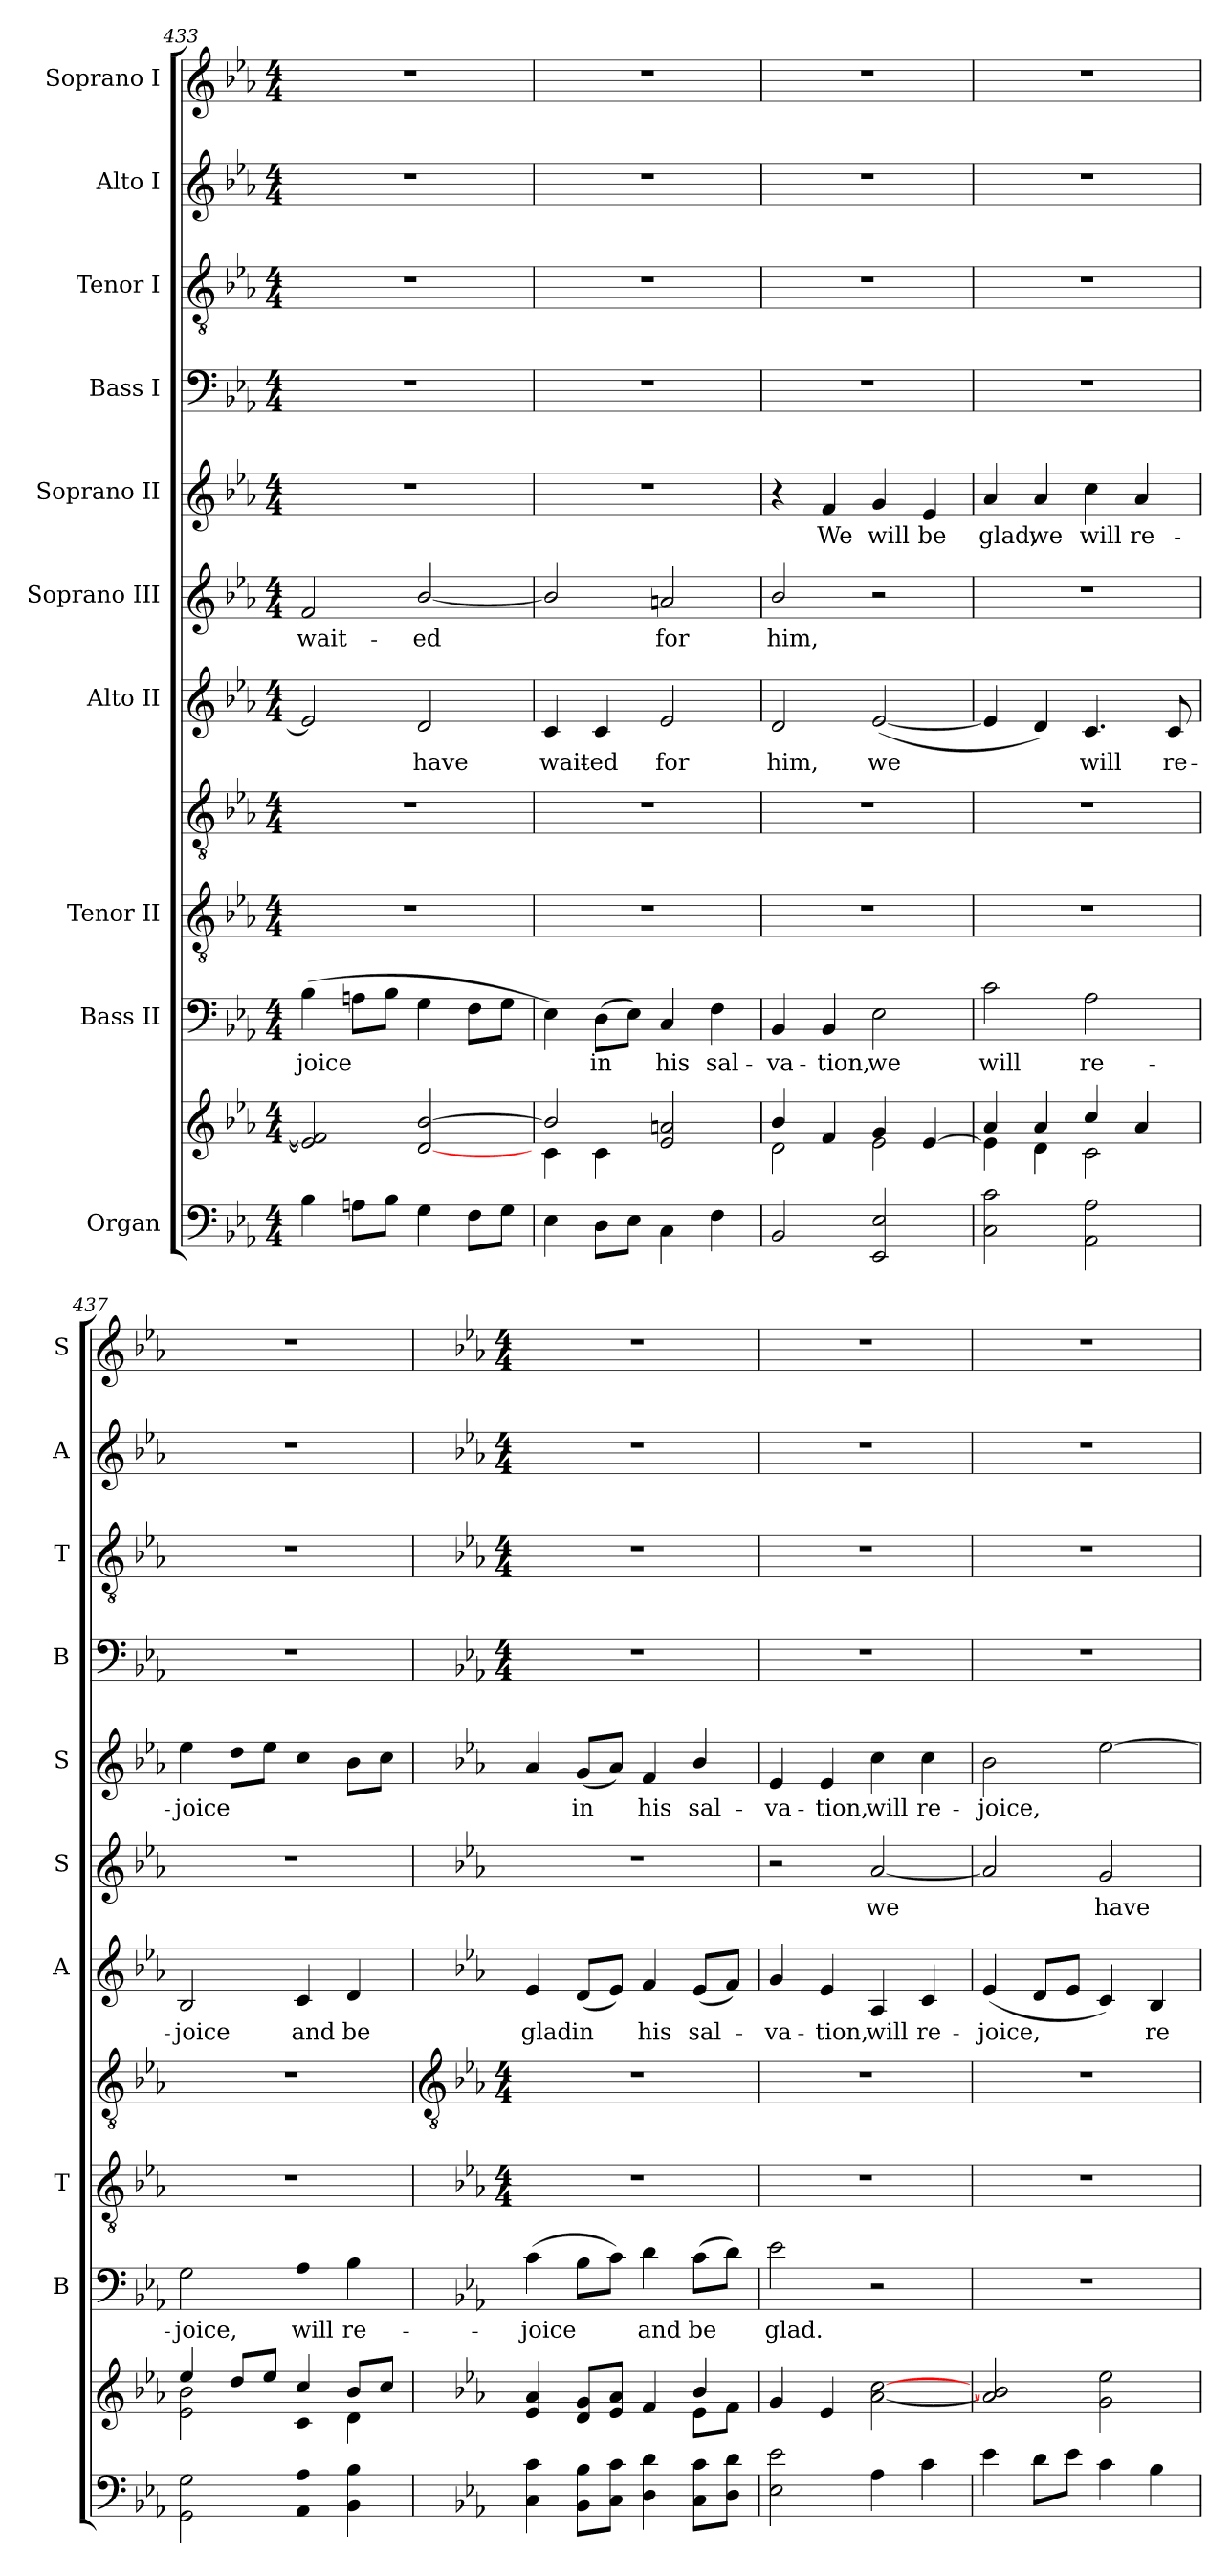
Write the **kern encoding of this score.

**kern	**kern	**kern	**text	**kern	**kern	**kern	**text	**kern	**text	**kern	**text	**kern	**kern	**kern	**kern
*part10	*part10	*part9	*part9	*part8	*part8	*part7	*part7	*part6	*part6	*part5	*part5	*part4	*part3	*part2	*part1
*staff12	*staff11	*staff10	*staff10	*staff9	*staff8	*staff7	*staff7	*staff6	*staff6	*staff5	*staff5	*staff4	*staff3	*staff2	*staff1
*I"Organ	*	*I"Bass II	*	*I"Tenor II	*	*I"Alto II	*	*I"Soprano III	*	*I"Soprano II	*	*I"Bass I	*I"Tenor I	*I"Alto I	*I"Soprano I
*	*	*I'B	*	*I'T	*	*I'A	*	*I'S	*	*I'S	*	*I'B	*I'T	*I'A	*I'S
*clefF4	*clefG2	*clefF4	*	*clefGv2	*clefGv2	*clefG2	*	*clefG2	*	*clefG2	*	*clefF4	*clefGv2	*clefG2	*clefG2
*k[b-e-a-]	*k[b-e-a-]	*k[b-e-a-]	*	*k[b-e-a-]	*k[b-e-a-]	*k[b-e-a-]	*	*k[b-e-a-]	*	*k[b-e-a-]	*	*k[b-e-a-]	*k[b-e-a-]	*k[b-e-a-]	*k[b-e-a-]
*E-:	*E-:	*E-:	*	*E-:	*E-:	*E-:	*	*E-:	*	*E-:	*	*E-:	*E-:	*E-:	*E-:
*M4/4	*M4/4	*M4/4	*	*M4/4	*M4/4	*M4/4	*	*M4/4	*	*M4/4	*	*M4/4	*M4/4	*M4/4	*M4/4
=433	=433	=433	=433	=433	=433	=433	=433	=433	=433	=433	=433	=433	=433	=433	=433
*	*^	*	*	*	*	*	*	*	*	*	*	*	*	*	*
!	!	!	!	!LO:LY:b	!	!	!	!	!	!LO:LY:b	!	!	!	!	!	!
4B-\	2ryy	2e-/] 2f/]	(>4B-	-joice	1r	1r	2e-]	.	2f	wait-	1r	.	1r	1r	1r	1r
8An\L	.	.	8AnL	.	.	.	.	.	.	.	.	.	.	.	.	.
8B-\J	.	.	8B-J	.	.	.	.	.	.	.	.	.	.	.	.	.
!	!	!	!	!	!	!	!	!LO:LY:b	!	!LO:LY:b	!	!	!	!	!	!
4G\	[2d/ [2b-/	2ryy	4G	.	.	.	2d	have	[2b-/	-ed	.	.	.	.	.	.
8F\L	.	.	8FL	.	.	.	.	.	.	.	.	.	.	.	.	.
8G\J	.	.	8GJ	.	.	.	.	.	.	.	.	.	.	.	.	.
=434	=434	=434	=434	=434	=434	=434	=434	=434	=434	=434	=434	=434	=434	=434	=434	=434
!	!	!	!	!	!	!	!	!LO:LY:b	!	!	!	!	!	!	!	!
4E-\	2b-/]	4c\	4E-)	.	1r	1r	4c	wait-	2b-/]	.	1r	.	1r	1r	1r	1r
!	!	!	!	!LO:LY:b	!	!	!	!LO:LY:b	!	!	!	!	!	!	!	!
8D\L	.	4c\	(>8DL	in	.	.	4c	-ed	.	.	.	.	.	.	.	.
8E-\J	.	.	8E-J)	.	.	.	.	.	.	.	.	.	.	.	.	.
!	!	!	!	!LO:LY:b	!	!	!	!LO:LY:b	!	!LO:LY:b	!	!	!	!	!	!
4C\	2e-/ 2an/	2ryy	4C	his	.	.	2e-	for	2an	for	.	.	.	.	.	.
!	!	!	!	!LO:LY:b	!	!	!	!	!	!	!	!	!	!	!	!
4F\	.	.	4F	sal-	.	.	.	.	.	.	.	.	.	.	.	.
=435	=435	=435	=435	=435	=435	=435	=435	=435	=435	=435	=435	=435	=435	=435	=435	=435
!	!	!	!	!LO:LY:b	!	!	!	!LO:LY:b	!	!LO:LY:b	!	!	!	!	!	!
2BB-/	4b-/	2d\	4BB-	-va-	1r	1r	2d	him,	2b-/	him,	4r	.	1r	1r	1r	1r
!	!	!	!	!LO:LY:b	!	!	!	!	!	!	!	!LO:LY:b	!	!	!	!
.	4f/	.	4BB-	-tion,	.	.	.	.	.	.	4f	We	.	.	.	.
!	!	!	!	!LO:LY:b	!	!	!	!LO:LY:b	!	!	!	!LO:LY:b	!	!	!	!
2EE-/ 2E-/	4g/	2e-\	2E-	we	.	.	(<[2e-	we	2r	.	4g	will	.	.	.	.
!	!	!	!	!	!	!	!	!	!	!	!	!LO:LY:b	!	!	!	!
.	[4e-/	.	.	.	.	.	.	.	.	.	4e-	be	.	.	.	.
=436	=436	=436	=436	=436	=436	=436	=436	=436	=436	=436	=436	=436	=436	=436	=436	=436
!	!	!	!	!LO:LY:b	!	!	!	!	!	!	!	!LO:LY:b	!	!	!	!
2C 2c	4a-/	4e-\]	2c	will	1r	1r	4e-]	.	1r	.	4a-	glad,	1r	1r	1r	1r
!	!	!	!	!	!	!	!	!	!	!	!	!LO:LY:b	!	!	!	!
.	4a-/	4d\	.	.	.	.	4d)	.	.	.	4a-	we	.	.	.	.
!	!	!	!	!LO:LY:b	!	!	!	!LO:LY:b	!	!	!	!LO:LY:b	!	!	!	!
2AA- 2A-	4cc/	2c\	2A-	re-	.	.	4.c	will	.	.	4cc	will	.	.	.	.
!	!	!	!	!	!	!	!	!	!	!	!	!LO:LY:b	!	!	!	!
.	4a-/	.	.	.	.	.	.	.	.	.	4a-	re-	.	.	.	.
!	!	!	!	!	!	!	!	!LO:LY:b	!	!	!	!	!	!	!	!
.	.	.	.	.	.	.	8c	re-	.	.	.	.	.	.	.	.
=437	=437	=437	=437	=437	=437	=437	=437	=437	=437	=437	=437	=437	=437	=437	=437	=437
!	!	!	!	!LO:LY:b	!	!	!	!LO:LY:b	!	!	!	!LO:LY:b	!	!	!	!
2GG\ 2G\	4ee-/	2e-\ 2b-\	2G	-joice,	1r	1r	2B-	-joice	1r	.	4ee-	-joice	1r	1r	1r	1r
.	8dd/L	.	.	.	.	.	.	.	.	.	8ddL	.	.	.	.	.
.	8ee-/J	.	.	.	.	.	.	.	.	.	8ee-J	.	.	.	.	.
!	!	!	!	!LO:LY:b	!	!	!	!LO:LY:b	!	!	!	!	!	!	!	!
4AA- 4A-	4cc/	4c\	4A-	will	.	.	4c	and	.	.	4cc	.	.	.	.	.
!	!	!	!	!LO:LY:b	!	!	!	!LO:LY:b	!	!	!	!	!	!	!	!
4BB- 4B-	8b-/L	4d\	4B-	re-	.	.	4d	be	.	.	8b-L	.	.	.	.	.
.	8cc/J	.	.	.	.	.	.	.	.	.	8ccJ	.	.	.	.	.
!!LO:LB:g=z
=438	=438	=438	=438	=438	=438	=438	=438	=438	=438	=438	=438	=438	=438	=438	=438	=438
*	*	*	*	*	*	*clefGv2	*	*	*	*	*	*	*	*	*	*
*	*	*	*	*	*k[b-e-a-]	*k[b-e-a-]	*	*	*	*	*	*	*	*	*	*
*	*	*	*	*	*E-:	*E-:	*	*	*	*	*	*	*	*	*	*
*	*	*	*	*	*M4/4	*M4/4	*	*	*	*	*	*	*M4/4	*M4/4	*M4/4	*M4/4
!	!	!	!	!LO:LY:b	!	!	!	!LO:LY:b	!	!	!	!	!	!	!	!
4C 4c	4e-/ 4a-/	2.ryy	(>4c	-joice	1r	1r	4e-	glad	1r	.	4a-	.	1r	1r	1r	1r
!	!	!	!	!	!	!	!	!LO:LY:b	!	!	!	!LO:LY:b	!	!	!	!
8BB- 8B-L	8d/ 8g/L	.	8B-L	.	.	.	(<8dL	in	.	.	(<8gL	in	.	.	.	.
8C 8cJ	8e-/ 8a-/J	.	8cJ)	.	.	.	8e-J)	.	.	.	8a-J)	.	.	.	.	.
!	!	!	!	!LO:LY:b	!	!	!	!LO:LY:b	!	!	!	!LO:LY:b	!	!	!	!
4D 4d	4f/	.	4d	and	.	.	4f	his	.	.	4f	his	.	.	.	.
!	!	!	!	!LO:LY:b	!	!	!	!LO:LY:b	!	!	!	!LO:LY:b	!	!	!	!
8C 8cL	4b-/	8e-\L	(>8cL	be	.	.	(<8e-L	sal-	.	.	4b-/	sal-	.	.	.	.
8D 8dJ	.	8f\J	8dJ)	.	.	.	8fJ)	.	.	.	.	.	.	.	.	.
=439	=439	=439	=439	=439	=439	=439	=439	=439	=439	=439	=439	=439	=439	=439	=439	=439
!	!	!	!	!LO:LY:b	!	!	!	!LO:LY:b	!	!	!	!LO:LY:b	!	!	!	!
2E- 2e-	4g/	2ryy	2e-	glad.	1r	1r	4g	va-	2r	.	4e-	-va-	1r	1r	1r	1r
!	!	!	!	!	!	!	!	!LO:LY:b	!	!	!	!LO:LY:b	!	!	!	!
.	4e-/	.	.	.	.	.	4e-	-tion,	.	.	4e-	-tion,	.	.	.	.
!	!	!	!	!	!	!	!	!LO:LY:b	!	!LO:LY:b	!	!LO:LY:b	!	!	!	!
4A-	2ryy	[2a-\ [2cc\	2r	.	.	.	4A-	will	[2a-	we	4cc	will	.	.	.	.
!	!	!	!	!	!	!	!	!LO:LY:b	!	!	!	!LO:LY:b	!	!	!	!
4c	.	.	.	.	.	.	4c	re-	.	.	4cc	re-	.	.	.	.
=440	=440	=440	=440	=440	=440	=440	=440	=440	=440	=440	=440	=440	=440	=440	=440	=440
!	!	!	!	!	!	!	!	!LO:LY:b	!	!	!	!LO:LY:b	!	!	!	!
4e-	1ryy	2a-/] 2b-/]	1r	.	1r	1r	(<4e-	-joice,	2a-]	.	2b-	-joice,	1r	1r	1r	1r
8dL	.	.	.	.	.	.	8dL	.	.	.	.	.	.	.	.	.
8e-J	.	.	.	.	.	.	8e-J	.	.	.	.	.	.	.	.	.
!	!	!	!	!	!	!	!	!	!	!LO:LY:b	!	!	!	!	!	!
4c	.	2g\ 2ee-\	.	.	.	.	4c)	.	2g	have	[2ee-	.	.	.	.	.
!	!	!	!	!	!	!	!	!LO:LY:b	!	!	!	!	!	!	!	!
4B-	.	.	.	.	.	.	4B-	re-	.	.	.	.	.	.	.	.
*	*v	*v	*	*	*	*	*	*	*	*	*	*	*	*	*	*
=	=	=	=	=	=	=	=	=	=	=	=	=	=	=	=
*-	*-	*-	*-	*-	*-	*-	*-	*-	*-	*-	*-	*-	*-	*-	*-
